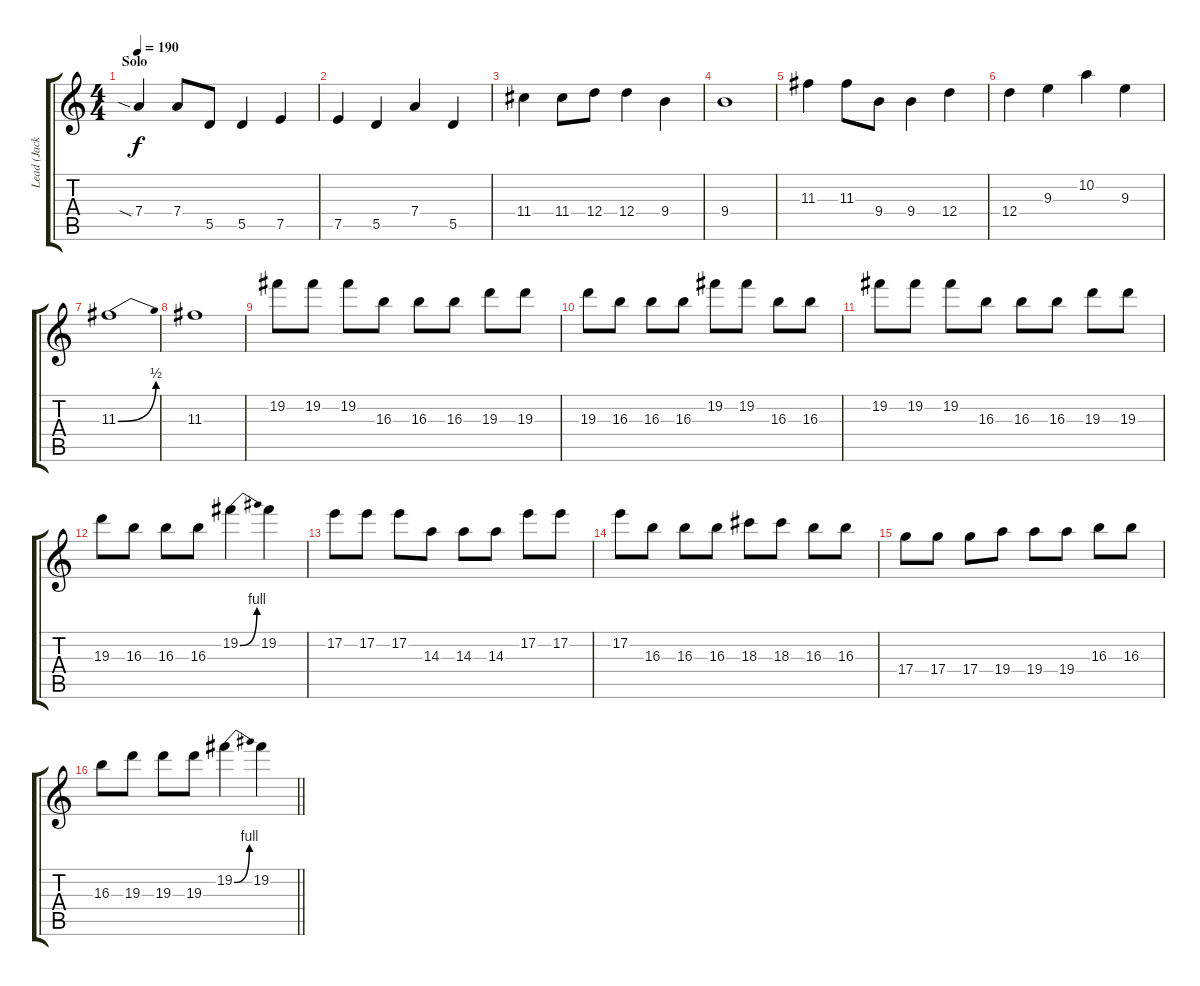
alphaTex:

\track ("Lead (Jack)" "Lead (Jack") {instrument distortionguitar}
\staff {score tabs}
\tuning (E4 B3 G3 D3 A2 D2) {hide}
\ts (4 4)
\section ("" "Solo")
\tempo 190
\clef g2
\ks c
7.4{sia}.4{dy f} 7.4.8 5.5.8 5.5.4 7.5.4 |
7.5.4 5.5.4 7.4.4 5.5.4 |
11.4.4 11.4.8 12.4.8 12.4.4 9.4.4 |
9.4.1 |
11.3.4 11.3.8 9.4.8 9.4.4 12.4.4 |
12.4.4 9.3.4 10.2.4 9.3.4 |
11.3{be (bend 0 0 60 2)}.1 |
11.3.1 |
19.2.8 19.2.8 19.2.8 16.3.8 16.3.8 16.3.8 19.3.8 19.3.8 |
19.3.8 16.3.8 16.3.8 16.3.8 19.2.8 19.2.8 16.3.8 16.3.8 |
19.2.8 19.2.8 19.2.8 16.3.8 16.3.8 16.3.8 19.3.8 19.3.8 |
19.3.8 16.3.8 16.3.8 16.3.8 19.2{be (bend 0 0 60 4)}.4 19.2.4 |
17.2.8 17.2.8 17.2.8 14.3.8 14.3.8 14.3.8 17.2.8 17.2.8 |
17.2.8 16.3.8 16.3.8 16.3.8 18.3.8 18.3.8 16.3.8 16.3.8 |
17.4.8 17.4.8 17.4.8 19.4.8 19.4.8 19.4.8 16.3.8 16.3.8 |
\barLineRight lightlight
16.3.8 19.3.8 19.3.8 19.3.8 19.2{be (bend 0 0 60 4)}.4 19.2.4
